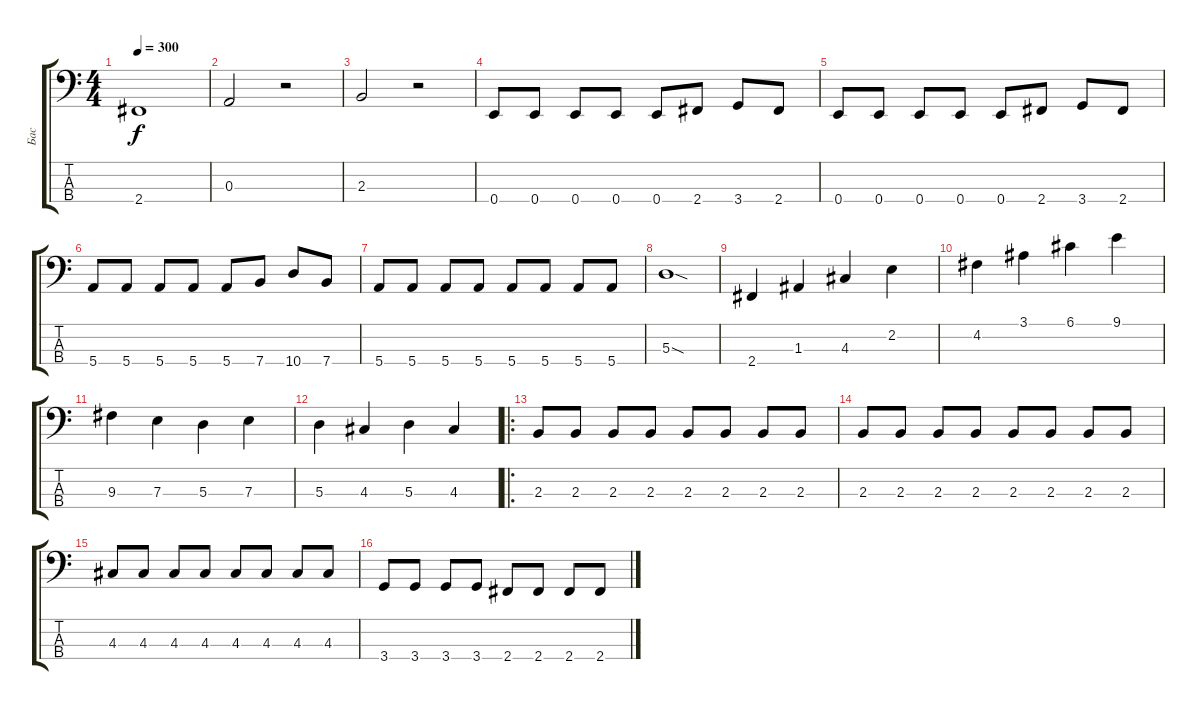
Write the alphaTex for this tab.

\track ("Бас" "Бас") {instrument electricbasspick}
\staff {score tabs}
\tuning (G2 D2 A1 E1) {hide}
\ts (4 4)
\tempo 300
\clef f4
\ks c
2.4{t}.1{dy f} |
0.3.2 r.2 |
2.3.2 r.2 |
0.4.8 0.4.8 0.4.8 0.4.8 0.4.8 2.4.8 3.4.8 2.4.8 |
0.4.8 0.4.8 0.4.8 0.4.8 0.4.8 2.4.8 3.4.8 2.4.8 |
5.4.8 5.4.8 5.4.8 5.4.8 5.4.8 7.4.8 10.4.8 7.4.8 |
5.4.8 5.4.8 5.4.8 5.4.8 5.4.8 5.4.8 5.4.8 5.4.8 |
5.3{sod}.1 |
2.4.4 1.3.4 4.3.4 2.2.4 |
4.2.4 3.1.4 6.1.4 9.1.4 |
9.3.4 7.3.4 5.3.4 7.3.4 |
5.3.4 4.3.4 5.3.4 4.3.4 |
\ro
2.3.8 2.3.8 2.3.8 2.3.8 2.3.8 2.3.8 2.3.8 2.3.8 |
2.3.8 2.3.8 2.3.8 2.3.8 2.3.8 2.3.8 2.3.8 2.3.8 |
4.3.8 4.3.8 4.3.8 4.3.8 4.3.8 4.3.8 4.3.8 4.3.8 |
3.4.8 3.4.8 3.4.8 3.4.8 2.4.8 2.4.8 2.4.8 2.4.8
